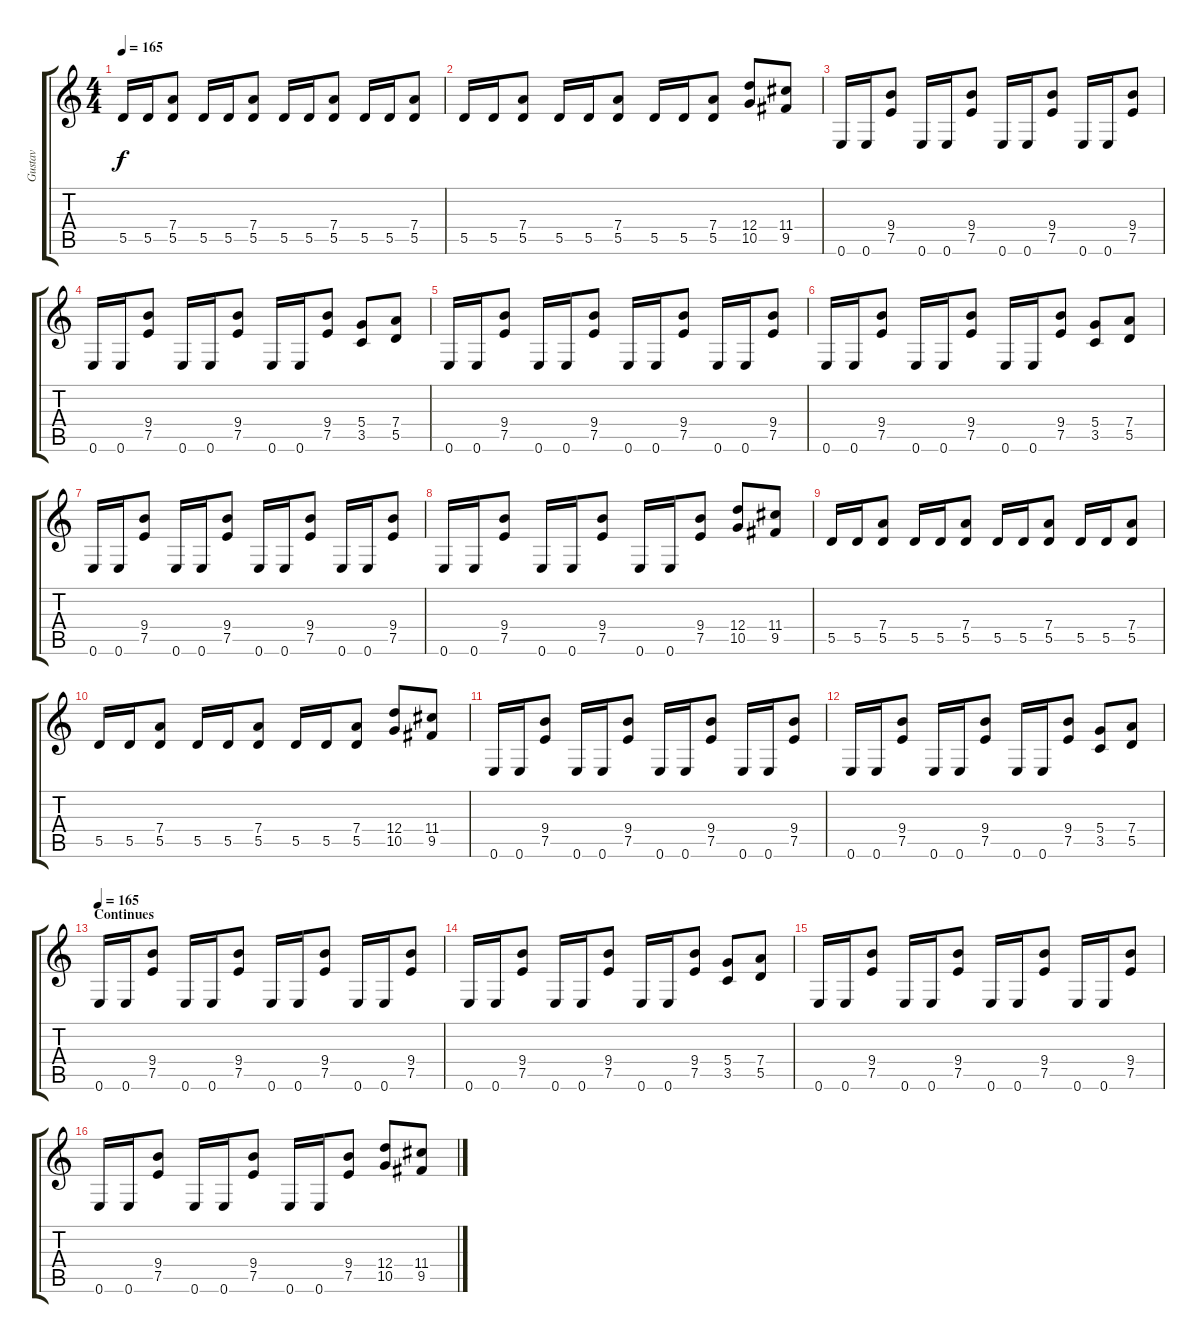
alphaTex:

\track ("Gustav" "Gustav") {instrument overdrivenguitar}
\staff {score tabs}
\tuning (E4 B3 G3 D3 A2 E2) {hide}
\ts (4 4)
\tempo 165
\clef g2
\ks c
5.5.16{dy f} 5.5.16 (7.4 5.5).8 5.5.16 5.5.16 (7.4 5.5).8 5.5.16 5.5.16 (7.4 5.5).8 5.5.16 5.5.16 (7.4 5.5).8 |
5.5.16 5.5.16 (7.4 5.5).8 5.5.16 5.5.16 (7.4 5.5).8 5.5.16 5.5.16 (7.4 5.5).8 (12.4 10.5).8 (11.4 9.5).8 |
0.6.16 0.6.16 (9.4 7.5).8 0.6.16 0.6.16 (9.4 7.5).8 0.6.16 0.6.16 (9.4 7.5).8 0.6.16 0.6.16 (9.4 7.5).8 |
0.6.16 0.6.16 (9.4 7.5).8 0.6.16 0.6.16 (9.4 7.5).8 0.6.16 0.6.16 (9.4 7.5).8 (5.4 3.5).8 (7.4 5.5).8 |
0.6.16 0.6.16 (9.4 7.5).8 0.6.16 0.6.16 (9.4 7.5).8 0.6.16 0.6.16 (9.4 7.5).8 0.6.16 0.6.16 (9.4 7.5).8 |
0.6.16 0.6.16 (9.4 7.5).8 0.6.16 0.6.16 (9.4 7.5).8 0.6.16 0.6.16 (9.4 7.5).8 (5.4 3.5).8 (7.4 5.5).8 |
0.6.16 0.6.16 (9.4 7.5).8 0.6.16 0.6.16 (9.4 7.5).8 0.6.16 0.6.16 (9.4 7.5).8 0.6.16 0.6.16 (9.4 7.5).8 |
0.6.16 0.6.16 (9.4 7.5).8 0.6.16 0.6.16 (9.4 7.5).8 0.6.16 0.6.16 (9.4 7.5).8 (12.4 10.5).8 (11.4 9.5).8 |
5.5.16 5.5.16 (7.4 5.5).8 5.5.16 5.5.16 (7.4 5.5).8 5.5.16 5.5.16 (7.4 5.5).8 5.5.16 5.5.16 (7.4 5.5).8 |
5.5.16 5.5.16 (7.4 5.5).8 5.5.16 5.5.16 (7.4 5.5).8 5.5.16 5.5.16 (7.4 5.5).8 (12.4 10.5).8 (11.4 9.5).8 |
0.6.16 0.6.16 (9.4 7.5).8 0.6.16 0.6.16 (9.4 7.5).8 0.6.16 0.6.16 (9.4 7.5).8 0.6.16 0.6.16 (9.4 7.5).8 |
0.6.16 0.6.16 (9.4 7.5).8 0.6.16 0.6.16 (9.4 7.5).8 0.6.16 0.6.16 (9.4 7.5).8 (5.4 3.5).8 (7.4 5.5).8 |
\section ("" "Continues")
\tempo 165
0.6.16 0.6.16 (9.4 7.5).8 0.6.16 0.6.16 (9.4 7.5).8 0.6.16 0.6.16 (9.4 7.5).8 0.6.16 0.6.16 (9.4 7.5).8 |
0.6.16 0.6.16 (9.4 7.5).8 0.6.16 0.6.16 (9.4 7.5).8 0.6.16 0.6.16 (9.4 7.5).8 (5.4 3.5).8 (7.4 5.5).8 |
0.6.16 0.6.16 (9.4 7.5).8 0.6.16 0.6.16 (9.4 7.5).8 0.6.16 0.6.16 (9.4 7.5).8 0.6.16 0.6.16 (9.4 7.5).8 |
0.6.16 0.6.16 (9.4 7.5).8 0.6.16 0.6.16 (9.4 7.5).8 0.6.16 0.6.16 (9.4 7.5).8 (12.4 10.5).8 (11.4 9.5).8
